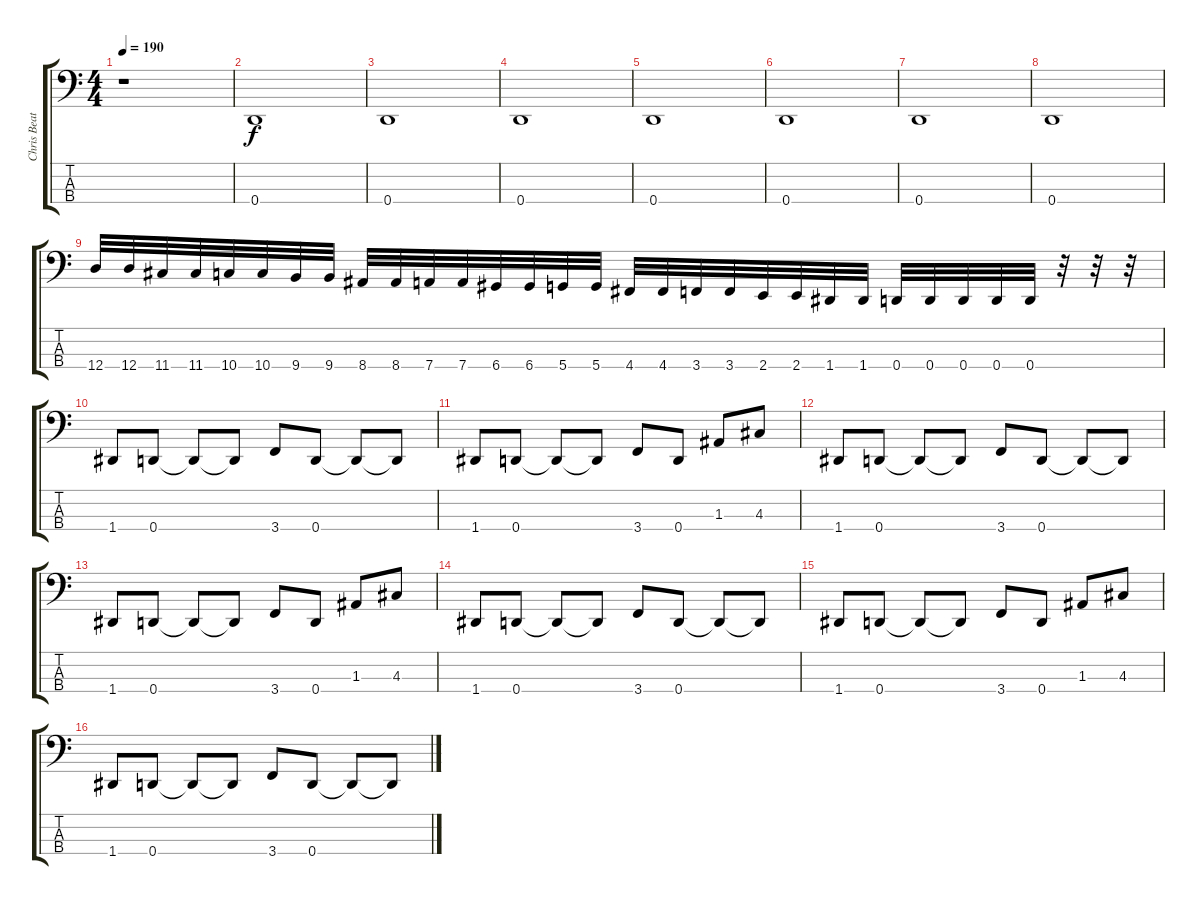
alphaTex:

\track ("Chris Beattie (Bass)" "Chris Beat") {instrument electricbasspick}
\staff {score tabs}
\tuning (G2 D2 A1 D1) {hide}
\ts (4 4)
\tempo 190
\clef f4
\ks c
r.1{dy f instrument electricbasspick} |
0.4.1 |
0.4.1 |
0.4.1 |
0.4.1 |
0.4.1 |
0.4.1 |
0.4.1 |
12.4.32 12.4.32 11.4.32 11.4.32 10.4.32 10.4.32 9.4.32 9.4.32 8.4.32 8.4.32 7.4.32 7.4.32 6.4.32 6.4.32 5.4.32 5.4.32 4.4.32 4.4.32 3.4.32 3.4.32 2.4.32 2.4.32 1.4.32 1.4.32 0.4.32 0.4.32 0.4.32 0.4.32 0.4.32 r.32 r.32 r.32 |
1.4.8 0.4.8 0.4{t}.8 0.4{t}.8 3.4.8 0.4.8 0.4{t}.8 0.4{t}.8 |
1.4.8 0.4.8 0.4{t}.8 0.4{t}.8 3.4.8 0.4.8 1.3.8 4.3.8 |
1.4.8 0.4.8 0.4{t}.8 0.4{t}.8 3.4.8 0.4.8 0.4{t}.8 0.4{t}.8 |
1.4.8 0.4.8 0.4{t}.8 0.4{t}.8 3.4.8 0.4.8 1.3.8 4.3.8 |
1.4.8 0.4.8 0.4{t}.8 0.4{t}.8 3.4.8 0.4.8 0.4{t}.8 0.4{t}.8 |
1.4.8 0.4.8 0.4{t}.8 0.4{t}.8 3.4.8 0.4.8 1.3.8 4.3.8 |
1.4.8 0.4.8 0.4{t}.8 0.4{t}.8 3.4.8 0.4.8 0.4{t}.8 0.4{t}.8
